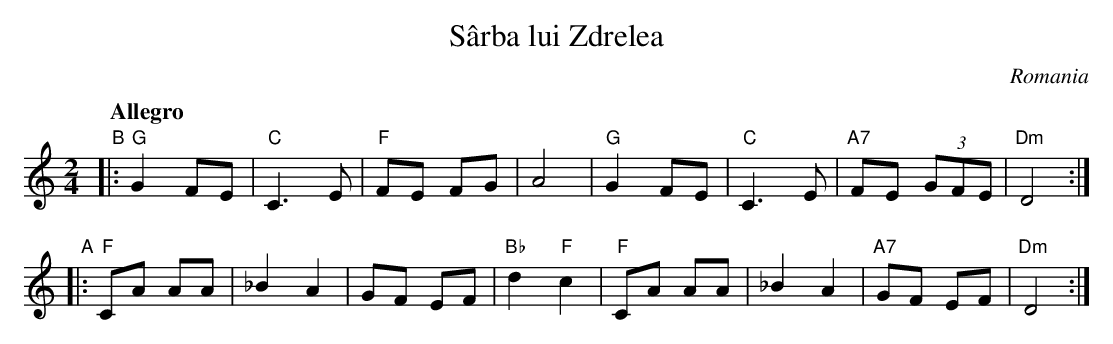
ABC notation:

X:1
T: S\^arba lui Zdrelea
O: Romania
Q: "Allegro"
M: 2/4
L: 1/8
K: C	% also F, Dm
"B"|:\
"G"G2 FE | "C"C3 E | "F"FE FG | A4 |\
"G"G2 FE | "C"C3 E | "A7"FE (3GFE | "Dm"D4 :|
"A"|:\
"F"CA AA | _B2 A2 | GF EF | "Bb"d2 "F"c2 |\
"F"CA AA | _B2 A2 | "A7"GF EF | "Dm"D4 :|
